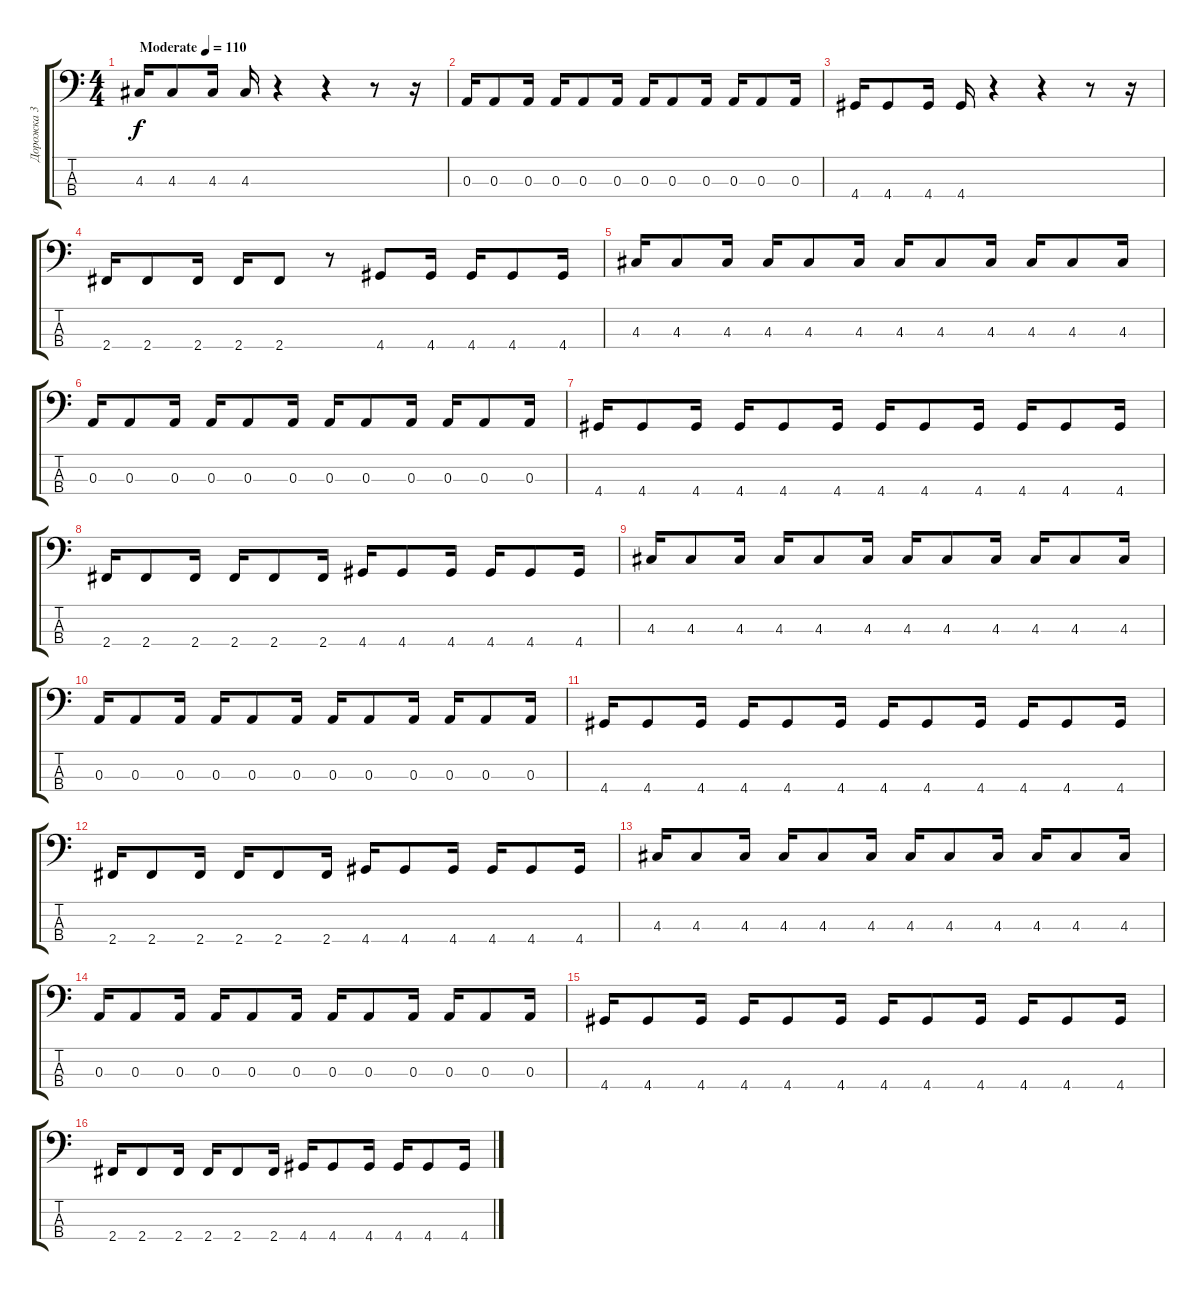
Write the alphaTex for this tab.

\track ("Дорожка 3" "Дорожка 3") {instrument electricbasspick}
\staff {score tabs}
\tuning (G2 D2 A1 E1) {hide}
\ts (4 4)
\tempo (110 "Moderate")
\clef f4
\ks c
4.3.16{dy f instrument electricbasspick} 4.3.8 4.3.16 4.3.16 r.4 r.4 r.8 r.16 |
0.3.16 0.3.8 0.3.16 0.3.16 0.3.8 0.3.16 0.3.16 0.3.8 0.3.16 0.3.16 0.3.8 0.3.16 |
4.4.16 4.4.8 4.4.16 4.4.16 r.4 r.4 r.8 r.16 |
2.4.16 2.4.8 2.4.16 2.4.16 2.4.8 r.8 4.4.8 4.4.16 4.4.16 4.4.8 4.4.16 |
4.3.16 4.3.8 4.3.16 4.3.16 4.3.8 4.3.16 4.3.16 4.3.8 4.3.16 4.3.16 4.3.8 4.3.16 |
0.3.16 0.3.8 0.3.16 0.3.16 0.3.8 0.3.16 0.3.16 0.3.8 0.3.16 0.3.16 0.3.8 0.3.16 |
4.4.16 4.4.8 4.4.16 4.4.16 4.4.8 4.4.16 4.4.16 4.4.8 4.4.16 4.4.16 4.4.8 4.4.16 |
2.4.16 2.4.8 2.4.16 2.4.16 2.4.8 2.4.16 4.4.16 4.4.8 4.4.16 4.4.16 4.4.8 4.4.16 |
4.3.16 4.3.8 4.3.16 4.3.16 4.3.8 4.3.16 4.3.16 4.3.8 4.3.16 4.3.16 4.3.8 4.3.16 |
0.3.16 0.3.8 0.3.16 0.3.16 0.3.8 0.3.16 0.3.16 0.3.8 0.3.16 0.3.16 0.3.8 0.3.16 |
4.4.16 4.4.8 4.4.16 4.4.16 4.4.8 4.4.16 4.4.16 4.4.8 4.4.16 4.4.16 4.4.8 4.4.16 |
2.4.16 2.4.8 2.4.16 2.4.16 2.4.8 2.4.16 4.4.16 4.4.8 4.4.16 4.4.16 4.4.8 4.4.16 |
4.3.16 4.3.8 4.3.16 4.3.16 4.3.8 4.3.16 4.3.16 4.3.8 4.3.16 4.3.16 4.3.8 4.3.16 |
0.3.16 0.3.8 0.3.16 0.3.16 0.3.8 0.3.16 0.3.16 0.3.8 0.3.16 0.3.16 0.3.8 0.3.16 |
4.4.16 4.4.8 4.4.16 4.4.16 4.4.8 4.4.16 4.4.16 4.4.8 4.4.16 4.4.16 4.4.8 4.4.16 |
2.4.16 2.4.8 2.4.16 2.4.16 2.4.8 2.4.16 4.4.16 4.4.8 4.4.16 4.4.16 4.4.8 4.4.16
